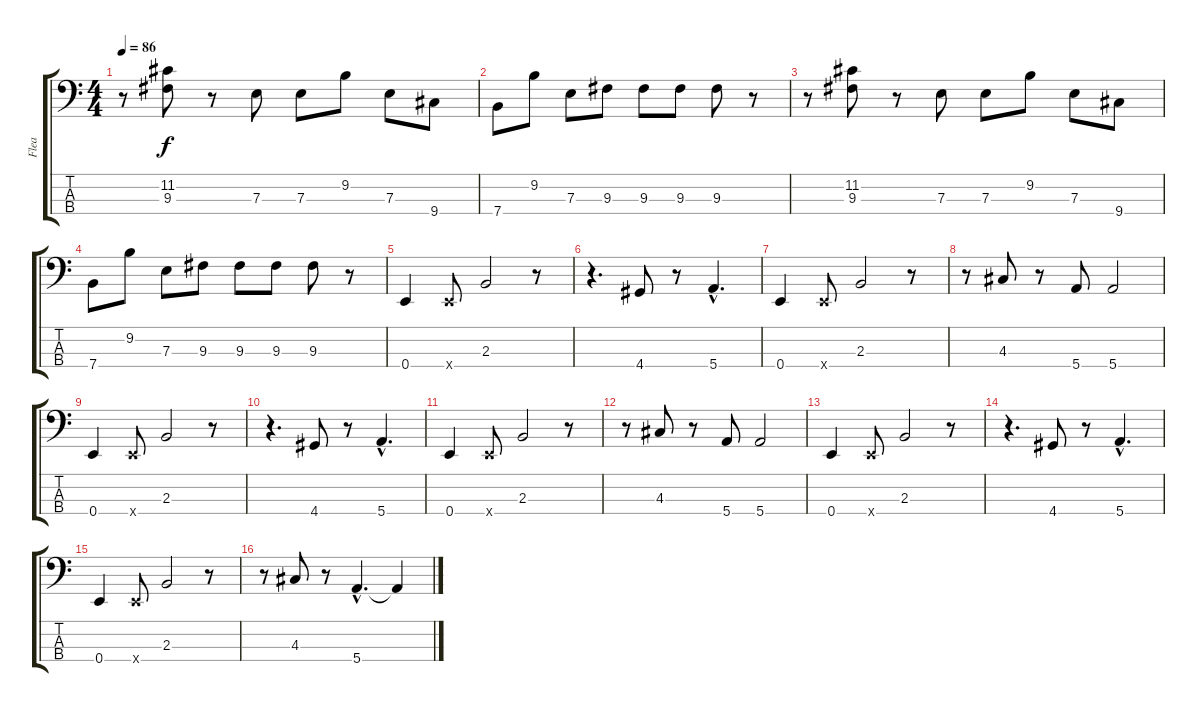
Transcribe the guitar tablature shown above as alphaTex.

\track ("Flea" "Flea") {instrument electricbassfinger}
\staff {score tabs}
\tuning (G2 D2 A1 E1) {hide}
\ts (4 4)
\tempo 86
\clef f4
\ks c
r.8{dy f} (11.2 9.3).8 r.8 7.3.8 7.3.8 9.2.8 7.3.8 9.4.8 |
7.4.8 9.2.8 7.3.8 9.3.8 9.3.8 9.3.8 9.3.8 r.8 |
r.8 (11.2 9.3).8 r.8 7.3.8 7.3.8 9.2.8 7.3.8 9.4.8 |
7.4.8 9.2.8 7.3.8 9.3.8 9.3.8 9.3.8 9.3.8 r.8 |
0.4.4 0.4{x}.8 2.3.2 r.8 |
r.4{d} 4.4.8 r.8 5.4{hac}.4{d} |
0.4.4 0.4{x}.8 2.3.2 r.8 |
r.8 4.3.8 r.8 5.4.8 5.4.2 |
0.4.4 0.4{x}.8 2.3.2 r.8 |
r.4{d} 4.4.8 r.8 5.4{hac}.4{d} |
0.4.4 0.4{x}.8 2.3.2 r.8 |
r.8 4.3.8 r.8 5.4.8 5.4.2 |
0.4.4 0.4{x}.8 2.3.2 r.8 |
r.4{d} 4.4.8 r.8 5.4{hac}.4{d} |
0.4.4 0.4{x}.8 2.3.2 r.8 |
r.8 4.3.8 r.8 5.4{hac}.4{d} 5.4{t}.4
